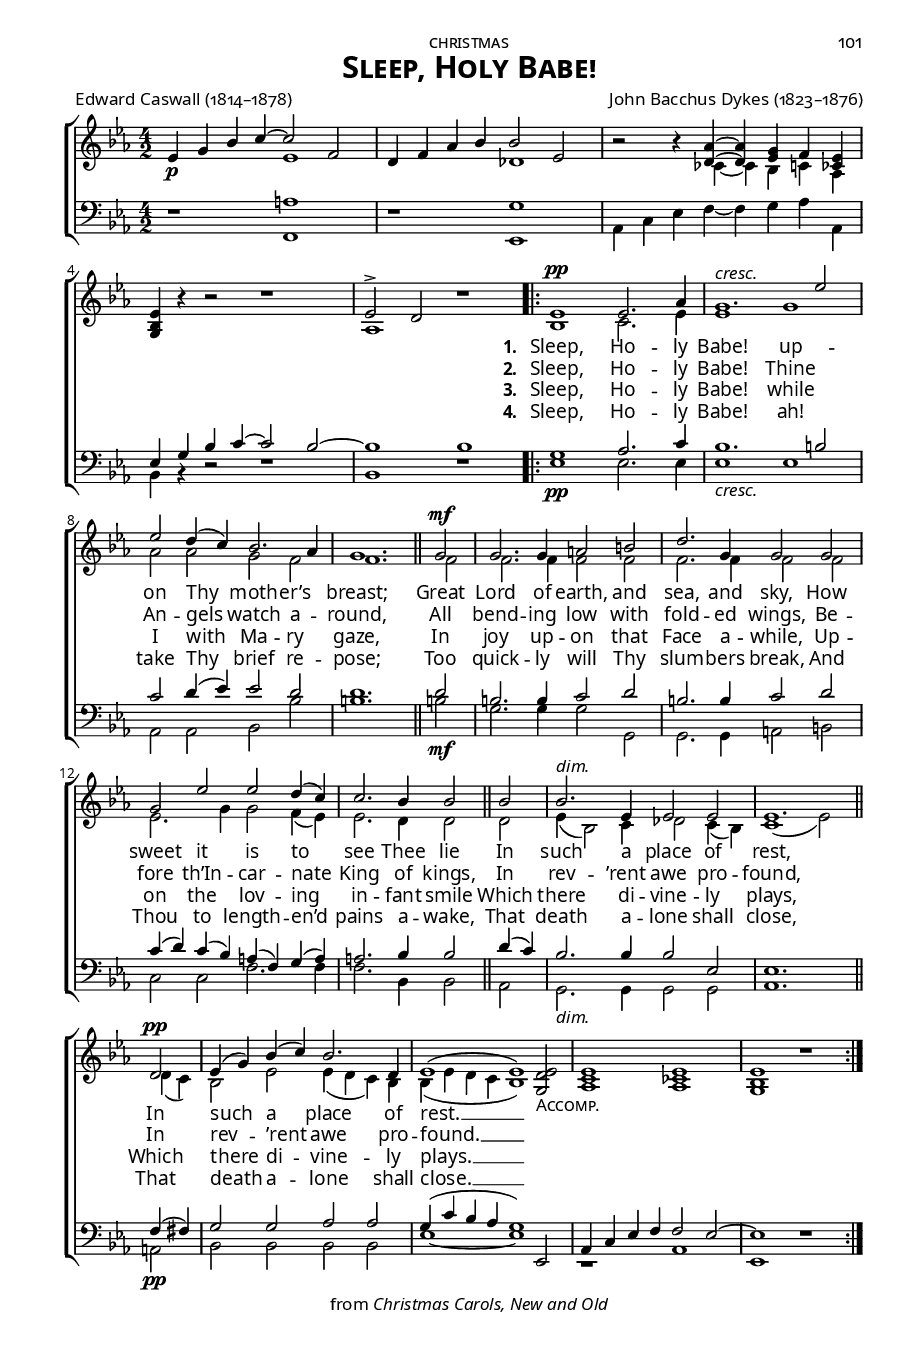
\version "2.14.2"
\include "util.ly"
\header {
  title = \markup{\override #'(font-name . "Garamond Premier Pro Semibold"){ \abs-fontsize #15 \smallCapsOldStyle"Sleep, Holy Babe!"}}
  poet = \markup\oldStyleNum"Edward Caswall (1814–1878)"
  composer = \markup\oldStyleNum"John Bacchus Dykes (1823–1876)"
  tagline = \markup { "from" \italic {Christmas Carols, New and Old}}
}
\paper {
  %print-all-headers = ##f
  paper-height = 9\in
  paper-width = 6\in
  indent = 0\in
  %system-system-spacing = #'((basic-distance . 10) (padding . 0))
  system-system-spacing =
    #'((basic-distance . 0)
       (minimum-distance . 0)
       (padding . -20)
       (stretchability . 100))
  ragged-last-bottom = ##f
  ragged-bottom = ##f
  two-sided = ##t
  inner-margin = 0.5\in
  outer-margin = 0.25\in
  top-margin = 0.25\in
  bottom-margin = 0.25\in
  first-page-number = #101
  print-first-page-number = ##t
  headerLine = \markup{\override #'(font-name . "Garamond Premier Pro") \smallCapsOldStyle"christmas"}
  oddHeaderMarkup = \markup\fill-line{
     \override #'(font-name . "Garamond Premier Pro")\abs-fontsize #8.5
     \combine 
        \fill-line{"" \on-the-fly #print-page-number-check-first
        \oldStylePageNum""
        }
        \fill-line{\headerLine}
  }
  evenHeaderMarkup = \markup {
     \override #'(font-name . "Garamond Premier Pro")\abs-fontsize #8.5
     \combine
        \on-the-fly #print-page-number-check-first
        \oldStylePageNum""
        \fill-line{\headerLine}
  }
}
#(set-global-staff-size 15) \paper{ #(define fonts (make-pango-font-tree "GoudyOlSt BT" "Garamond Premier Pro" "Garamond Premier Pro" (/ 15 20))) }
global = {
  \key ees \major
  \time 4/2
  \override DynamicLineSpanner #'staff-padding = #0.0
  \override DynamicLineSpanner #'Y-extent = #'(-1 . 1)
}

sopMusic = \relative c' {
%Introduction
  ees4_\p g bes c~c2 f, |
  d4 f aes bes bes2 ees, |
  bes'2\rest bes4\rest <aes d,>~ q <g ees> f <ees ces> |
  <ees bes g> bes'\rest bes2\rest bes1\rest |
  ees,2-> d2 bes'1\rest \bar "|:" 
%
  ees,1^\pp ees2. aes4 |
  g1.^\markup\italic"cresc." ees'2 |
  ees d4( c) bes2. aes4 |
  g1. \bar "||" 
  
  g2^\mf |
  g2. g4 a2 b |
  d2. g,4 g2 g |
  g ees' ees d4( c) |
  c2. bes4 bes2 \bar "||" 
  
  bes2 |
  bes2.^\markup\italic"dim." ees,4 ees2 ees |
  ees1. \bar "||"
  d2^\pp |
  ees4( g) bes( c) bes2. d,4 |
  << { ees1( ees) }
     { s1. <ees d g,>2_\markup\smallCapsOldStyle"Accomp." }
  >> |
  <ees c aes>1 <ees ces aes> |
  <ees bes g>1 bes'1\rest \bar ":|"
}
sopWords = \lyricmode {
  
}

altoMusic = \relative c' {
%Introduction
  s1 ees |
  s1 des |
  s2. ces4~ ces bes c aes |
  s1*2 |
  aes1 s1 \bar "|:"
%
  bes1 c2. ees4 |
  ees1 g |
  aes2 aes g f |
  f1. |
  
  f2 f2. f4 f2 f |
  f2. f4 f2 f |
  ees2. g4 g2 f4( ees) |
  ees2. d4 d2 |
  
  d2 |
  ees4( bes2) c4 des2 c4( bes) |
  c1( ees2) |
  d4( c) |
  bes2 ees ees4( d c) bes |
  bes4( ees d c bes1) |
}
altoWords = \lyricmode {
  \dropLyricsIX
  \repeat unfold 7 { \skip 1}
  \set stanza = #"1. "
  Sleep, Ho -- ly Babe!
  up --
  \set associatedVoice = "tenors"
  on Thy moth -- er’s breast;
  
  \set associatedVoice = "sopranos"
  Great Lord of earth, and sea, and sky, How sweet it is to see Thee lie
  In such a place of rest,
  In such a place of rest. __ 
}
altoWordsII = \lyricmode {
  \dropLyricsIX
%\markup\italic
  \repeat unfold 7 { \skip 1}
  \set stanza = #"2. "
  Sleep, Ho -- ly Babe!
  Thine 
  \set associatedVoice = "tenors"
  An -- gels watch a -- round,
  
  \set associatedVoice = "sopranos"
  All bend -- ing low with fold -- ed wings, Be -- fore th’In -- car -- nate King of kings,
  In rev -- ’rent awe pro -- found,
  In rev -- ’rent awe pro -- found. __
}
altoWordsIII = \lyricmode {
  \dropLyricsIX
  \repeat unfold 7 { \skip 1}
  \set stanza = #"3. "
  Sleep, Ho -- ly Babe!
  while 
  \set associatedVoice = "tenors"
  I with Ma -- ry gaze,
  
  \set associatedVoice = "sopranos"
  In joy up -- on that Face a -- while, Up -- on the lov -- ing in -- fant smile
  Which there di -- vine -- ly plays,
  Which there di -- vine -- ly plays. __
}
altoWordsIV = \lyricmode {
  \dropLyricsIX
  \repeat unfold 7 { \skip 1}
  \set stanza = #"4. "
  Sleep, Ho -- ly Babe!
  ah! 
  \set associatedVoice = "tenors"
  take Thy brief re -- pose;
  
  \set associatedVoice = "sopranos"
  Too quick -- ly will Thy slum -- bers break,
  And Thou to length -- en’d pains a -- wake,
  That death a -- lone shall close,
  That death a -- lone shall close. __
}
altoWordsV = \lyricmode {
}
altoWordsVI = \lyricmode {
}
tenorMusic = \relative c' {
%Introduction
  s1 a |
  s1 g |
  s1*2 |
  ees4 g bes c~ c2 bes~ |
  bes1 bes \bar "|:"
%
  g1_\pp aes2. c4 |
  bes1._\markup\italic"cresc." b2 |
  c2 d4( ees) ees2 d |
  d1. |
  
  d2_\mf |
  b2. b4 c2 d |
  b2. b4 c2 d |
  c4( d) c( bes) a( f) g( a) |
  a2. bes4 bes2 |
  
  d4( c) |
  bes2._\markup\italic"dim." bes4 bes2 ees, |
  ees1. |
  f4(_\pp fis) |
  g2 g aes aes |
  << { g4( c bes aes g1) }
     { s1. ees,2 }
  >> |
  aes4 c ees f f2 ees2~ |
  ees1 s1 \bar ":|"
}
tenorWords = \lyricmode {

}

bassMusic = \relative c {
%Introduction
  d1\rest f, |
  d'\rest ees, |
  aes4 c ees f~ f g aes aes, |
  bes bes\rest d2\rest d1\rest |
  bes1 d\rest \bar "|:"
%
  ees1 ees2. ees4 |
  ees1 ees |
  aes,2 aes bes bes' |
  b1. |
  
  b!2 |
  g2. g4 g2 g, |
  g2. g4 a2 b |
  c c f2. f4 |
  f2. bes,4 bes2 |
  
  aes2 |
  g2. g4 g2 g2 |
  aes1. |
  a2 |
  bes bes bes bes |
  ees1~ ees |
  c,1\rest aes' |
  ees d'\rest \bar ":|"
}
bassWords = \lyricmode {

}

pianoRH = \relative c' {
  
}
pianoLH = \relative c' {
  
}

\score {
  <<
   \new ChoirStaff <<
%    \new Lyrics = sopranos \with { \override VerticalAxisGroup #'nonstaff-relatedstaff-spacing = #'((basic-distance . 1)) }
    \new Staff = women <<
      \new Voice = "sopranos" { \voiceOne << \global \sopMusic >> }
      \new Voice = "altos" { \voiceTwo << \global \altoMusic >> }
    >>
   \new Staff = men <<
      \clef bass
      \new Voice = "tenors" { \voiceOne << \global \tenorMusic >> }
      \new Voice = "basses" { \voiceTwo << \global \bassMusic >> }
    >>
    \new Lyrics \with { alignAboveContext = #"women" \override VerticalAxisGroup #'nonstaff-relatedstaff-spacing = #'((basic-distance . 1))} \lyricsto "sopranos" \sopWords
    \new Lyrics = "altosVI"  \with { alignBelowContext = #"women" } \lyricsto "altos" \altoWordsVI
    \new Lyrics = "altosV"  \with { alignBelowContext = #"women" } \lyricsto "altos" \altoWordsV
    \new Lyrics = "altosIV"  \with { alignBelowContext = #"women" } \lyricsto "altos" \altoWordsIV
    \new Lyrics = "altosIII"  \with { alignBelowContext = #"women" } \lyricsto "altos" \altoWordsIII
    \new Lyrics = "altosII"  \with { alignBelowContext = #"women" } \lyricsto "altos" \altoWordsII
    \new Lyrics = "altos"  \with { alignBelowContext = #"women" \override VerticalAxisGroup #'nonstaff-relatedstaff-spacing = #'((padding . -0.5)) } \lyricsto "altos" \altoWords
    \new Lyrics \with { alignAboveContext = #"men" \override VerticalAxisGroup #'nonstaff-relatedstaff-spacing = #'((basic-distance . 1)) } \lyricsto "tenors" \tenorWords
    \new Lyrics \with { alignBelowContext = #"men" \override VerticalAxisGroup #'nonstaff-relatedstaff-spacing = #'((basic-distance . 1)) } \lyricsto "basses" \bassWords
  >>
%    \new PianoStaff << \new Staff { \new Voice { \pianoRH } } \new Staff { \clef "bass" \pianoLH } >>
  >>
  \layout {
    \context {
      \Score
      \override SpacingSpanner #'base-shortest-duration = #(ly:make-moment 1 4)
      \override SpacingSpanner #'common-shortest-duration = #(ly:make-moment 1 4)
    }
    \context {
      % a little smaller so lyrics
      % can be closer to the staff
      \Staff
      \override VerticalAxisGroup #'minimum-Y-extent = #'(-3 . 3)
    }
  }
  \midi {
    %\tempo 4 = 90
    \set Staff.midiInstrument = "flute"
  
    \context {
      \Voice
      \remove "Dynamic_performer"
    }
  }
}
